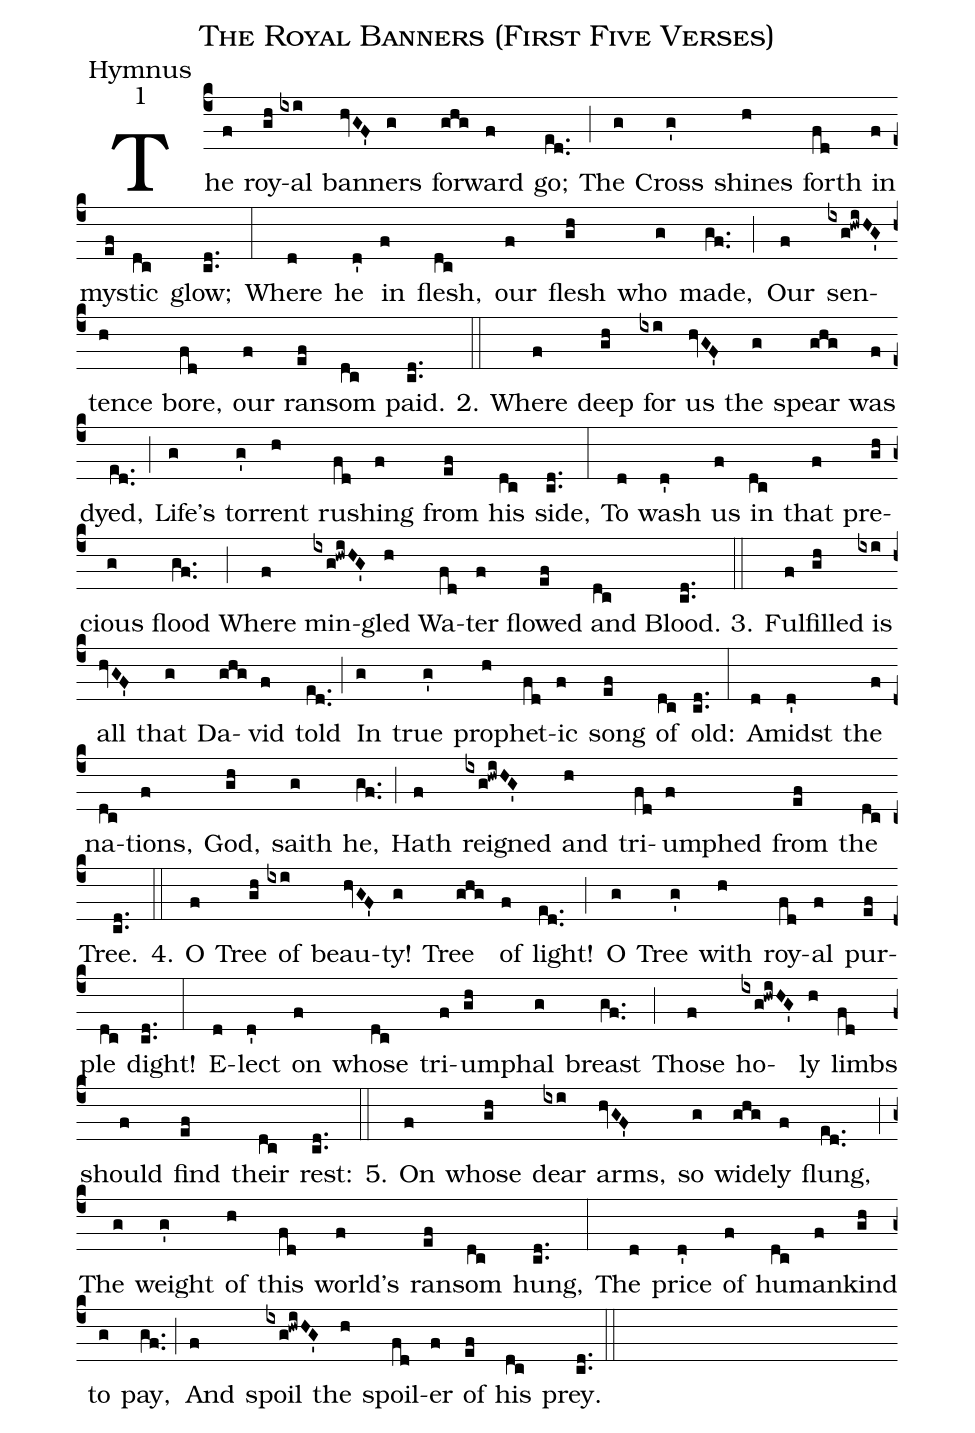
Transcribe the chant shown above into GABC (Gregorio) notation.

name: The Royal Banners (First Five Verses);
office-part: Hymnus;
mode: 1;
%%
(c4)The(f) roy(gh)al(ixi) ban(hvGF')ners(g) for(ghg)ward(f) go;(ed..) (;)

The(g) Cross(g') shines(h) forth(fd) in(f) mys(ef)tic(dc) glow;(cd..) (:)

Where(d) he(d') in(f) flesh,(dc) our(f) flesh(gh) who(g) made,(gf..) (;)

Our(f) sen(ixg!hwiHG')tence(h) bore,(fd) our(f) ran(ef)som(dc) paid.(cd..) (::)

2. Where(f) deep(gh) for(ixi) us(hvGF') the(g) spear(ghg) was(f) dyed,(ed..) (;)

Life's(g) tor(g')rent(h) rush(fd)ing(f) from(ef) his(dc) side,(cd..) (:)

To(d) wash(d') us(f) in(dc) that(f) pre(gh)cious(g) flood(gf..) (;)

Where(f) min(ixg!hwiHG')gled(h) Wa(fd)ter(f) flowed(ef) and(dc) Blood.(cd..) (::)

3. Ful(f)filled(gh) is(ixi) all(hvGF') that(g) Da(ghg)vid(f) told(ed..) (;)

In(g) true(g') pro(h)phet(fd)ic(f) song(ef) of(dc) old:(cd..) (:)

A(d)midst(d') the(f) na(dc)tions,(f) God,(gh) saith(g) he,(gf..) (;)

Hath(f) reigned(ixg!hwiHG') and(h) tri(fd)umphed(f) from(ef) the(dc) Tree.(cd..) (::)

4. O(f) Tree(gh) of(ixi) beau(hvGF')ty!(g) Tree(ghg) of(f) light!(ed..) (;)

O(g) Tree(g') with(h) roy(fd)al(f) pur(ef)ple(dc) dight!(cd..) (:)

E(d)lect(d') on(f) whose(dc) tri(f)um(gh)phal(g) breast(gf..) (;)

Those(f) ho(ixg!hwiHG')ly(h) limbs(fd) should(f) find(ef) their(dc) rest:(cd..) (::)

5. On(f) whose(gh) dear(ixi) arms,(hvGF') so(g) wide(ghg)ly(f) flung,(ed..) (;)

The(g) weight(g') of(h) this(fd) world's(f) ran(ef)som(dc) hung,(cd..) (:)

The(d) price(d') of(f) hu(dc)man(f)kind(gh) to(g) pay,(gf..) (;)

And(f) spoil(ixg!hwiHG') the(h) spoil(fd)er(f) of(ef) his(dc) prey.(cd..) (::)
